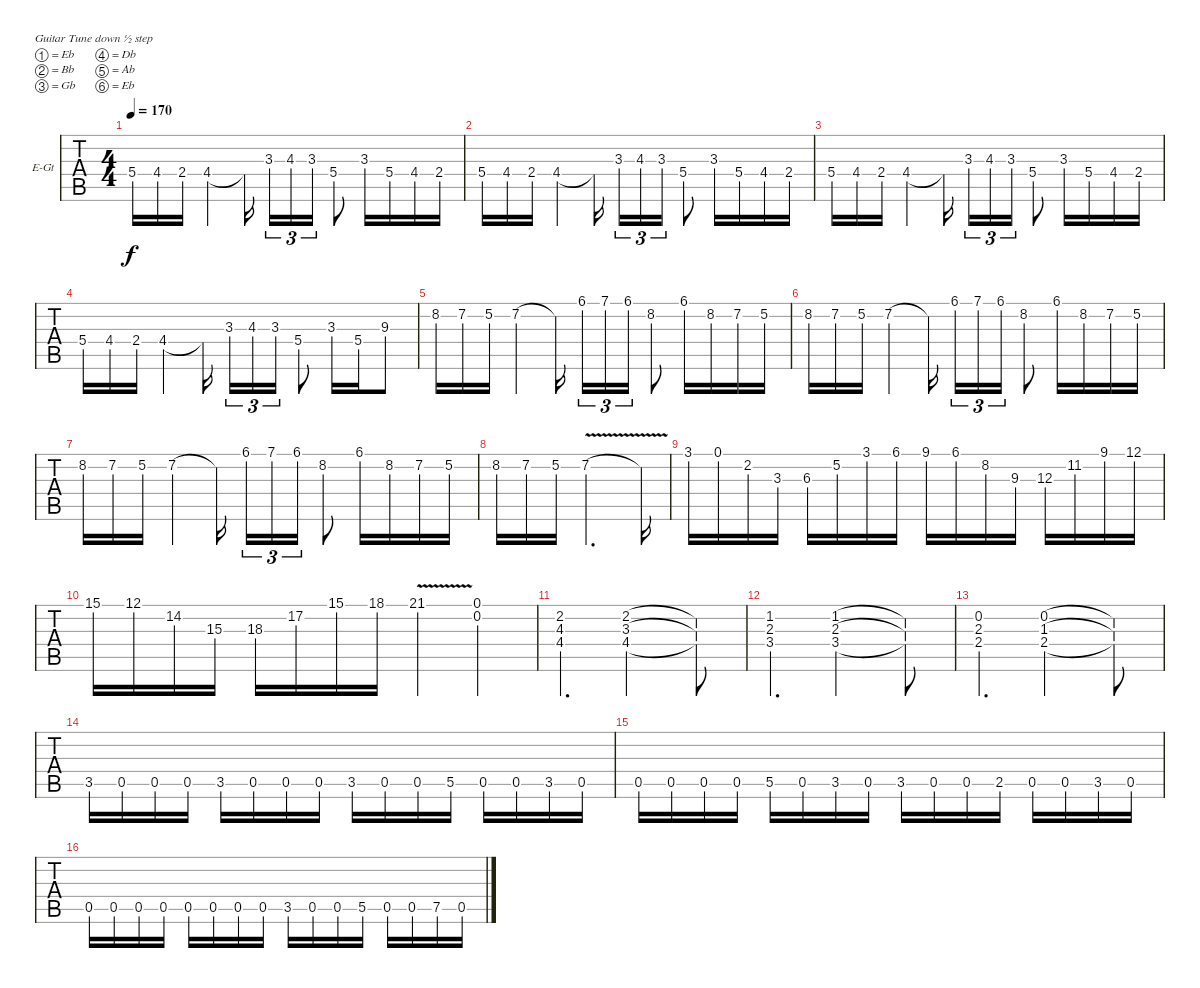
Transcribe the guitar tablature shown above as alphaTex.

\bracketExtendMode groupsimilarinstruments
\firstSystemTrackNameOrientation horizontal
\otherSystemsTrackNameOrientation horizontal
\track ("Guitare lead - Yngwie Malmsteen" "E-Gt") {instrument overdrivenguitar}
\staff {tabs}
\tuning (Eb4 Bb3 Gb3 Db3 Ab2 Eb2)
\ts (4 4)
\beaming (8 2 2 2 2)
\tempo 170
\clef g2
\ks c
5.4.16{dy f} 4.4.16 2.4.16 4.4.4 4.4{t}.16 3.3.16{tu (3 2)} 4.3.16{tu (3 2)} 3.3.16{tu (3 2)} 5.4.8 3.3.16 5.4.16 4.4.16 2.4.16 |
5.4.16 4.4.16 2.4.16 4.4.4 4.4{t}.16 3.3.16{tu (3 2)} 4.3.16{tu (3 2)} 3.3.16{tu (3 2)} 5.4.8 3.3.16 5.4.16 4.4.16 2.4.16 |
5.4.16 4.4.16 2.4.16 4.4.4 4.4{t}.16 3.3.16{tu (3 2)} 4.3.16{tu (3 2)} 3.3.16{tu (3 2)} 5.4.8 3.3.16 5.4.16 4.4.16 2.4.16 |
5.4.16 4.4.16 2.4.16 4.4.4 4.4{t}.16 3.3.16{tu (3 2)} 4.3.16{tu (3 2)} 3.3.16{tu (3 2)} 5.4.8 3.3.16 5.4.16 9.3.8 |
8.2.16 7.2.16 5.2.16 7.2.4 7.2{t}.16 6.1.16{tu (3 2)} 7.1.16{tu (3 2)} 6.1.16{tu (3 2)} 8.2.8 6.1.16 8.2.16 7.2.16 5.2.16 |
8.2.16 7.2.16 5.2.16 7.2.4 7.2{t}.16 6.1.16{tu (3 2)} 7.1.16{tu (3 2)} 6.1.16{tu (3 2)} 8.2.8 6.1.16 8.2.16 7.2.16 5.2.16 |
8.2.16 7.2.16 5.2.16 7.2.4 7.2{t}.16 6.1.16{tu (3 2)} 7.1.16{tu (3 2)} 6.1.16{tu (3 2)} 8.2.8 6.1.16 8.2.16 7.2.16 5.2.16 |
8.2.16 7.2.16 5.2.16 7.2{v}.2{d} 7.2{v t}.16 |
3.1.16 0.1.16 2.2.16 3.3.16 6.3.16 5.2.16 3.1.16 6.1.16 9.1.16 6.1.16 8.2.16 9.3.16 12.3.16 11.2.16 9.1.16 12.1.16 |
15.1.16 12.1.16 14.2.16 15.3.16 18.3.16 17.2.16 15.1.16 18.1.16 21.1{v}.4 (0.1 0.2).4 |
(2.2 4.3 4.4).4{d} (2.2 3.3 4.4).2 (2.2{t} 3.3{t} 4.4{t}).8 |
(1.2 2.3 3.4).4{d} (1.2 2.3 3.4).2 (1.2{t} 2.3{t} 3.4{t}).8 |
(0.2 2.3 2.4).4{d} (0.2 1.3 2.4).2 (0.2{t} 1.3{t} 2.4{t}).8 |
3.5.16 0.5.16 0.5.16 0.5.16 3.5.16 0.5.16 0.5.16 0.5.16 3.5.16 0.5.16 0.5.16 5.5.16 0.5.16 0.5.16 3.5.16 0.5.16 |
0.5.16 0.5.16 0.5.16 0.5.16 5.5.16 0.5.16 3.5.16 0.5.16 3.5.16 0.5.16 0.5.16 2.5.16 0.5.16 0.5.16 3.5.16 0.5.16 |
0.5.16 0.5.16 0.5.16 0.5.16 0.5.16 0.5.16 0.5.16 0.5.16 3.5.16 0.5.16 0.5.16 5.5.16 0.5.16 0.5.16 7.5.16 0.5.16
